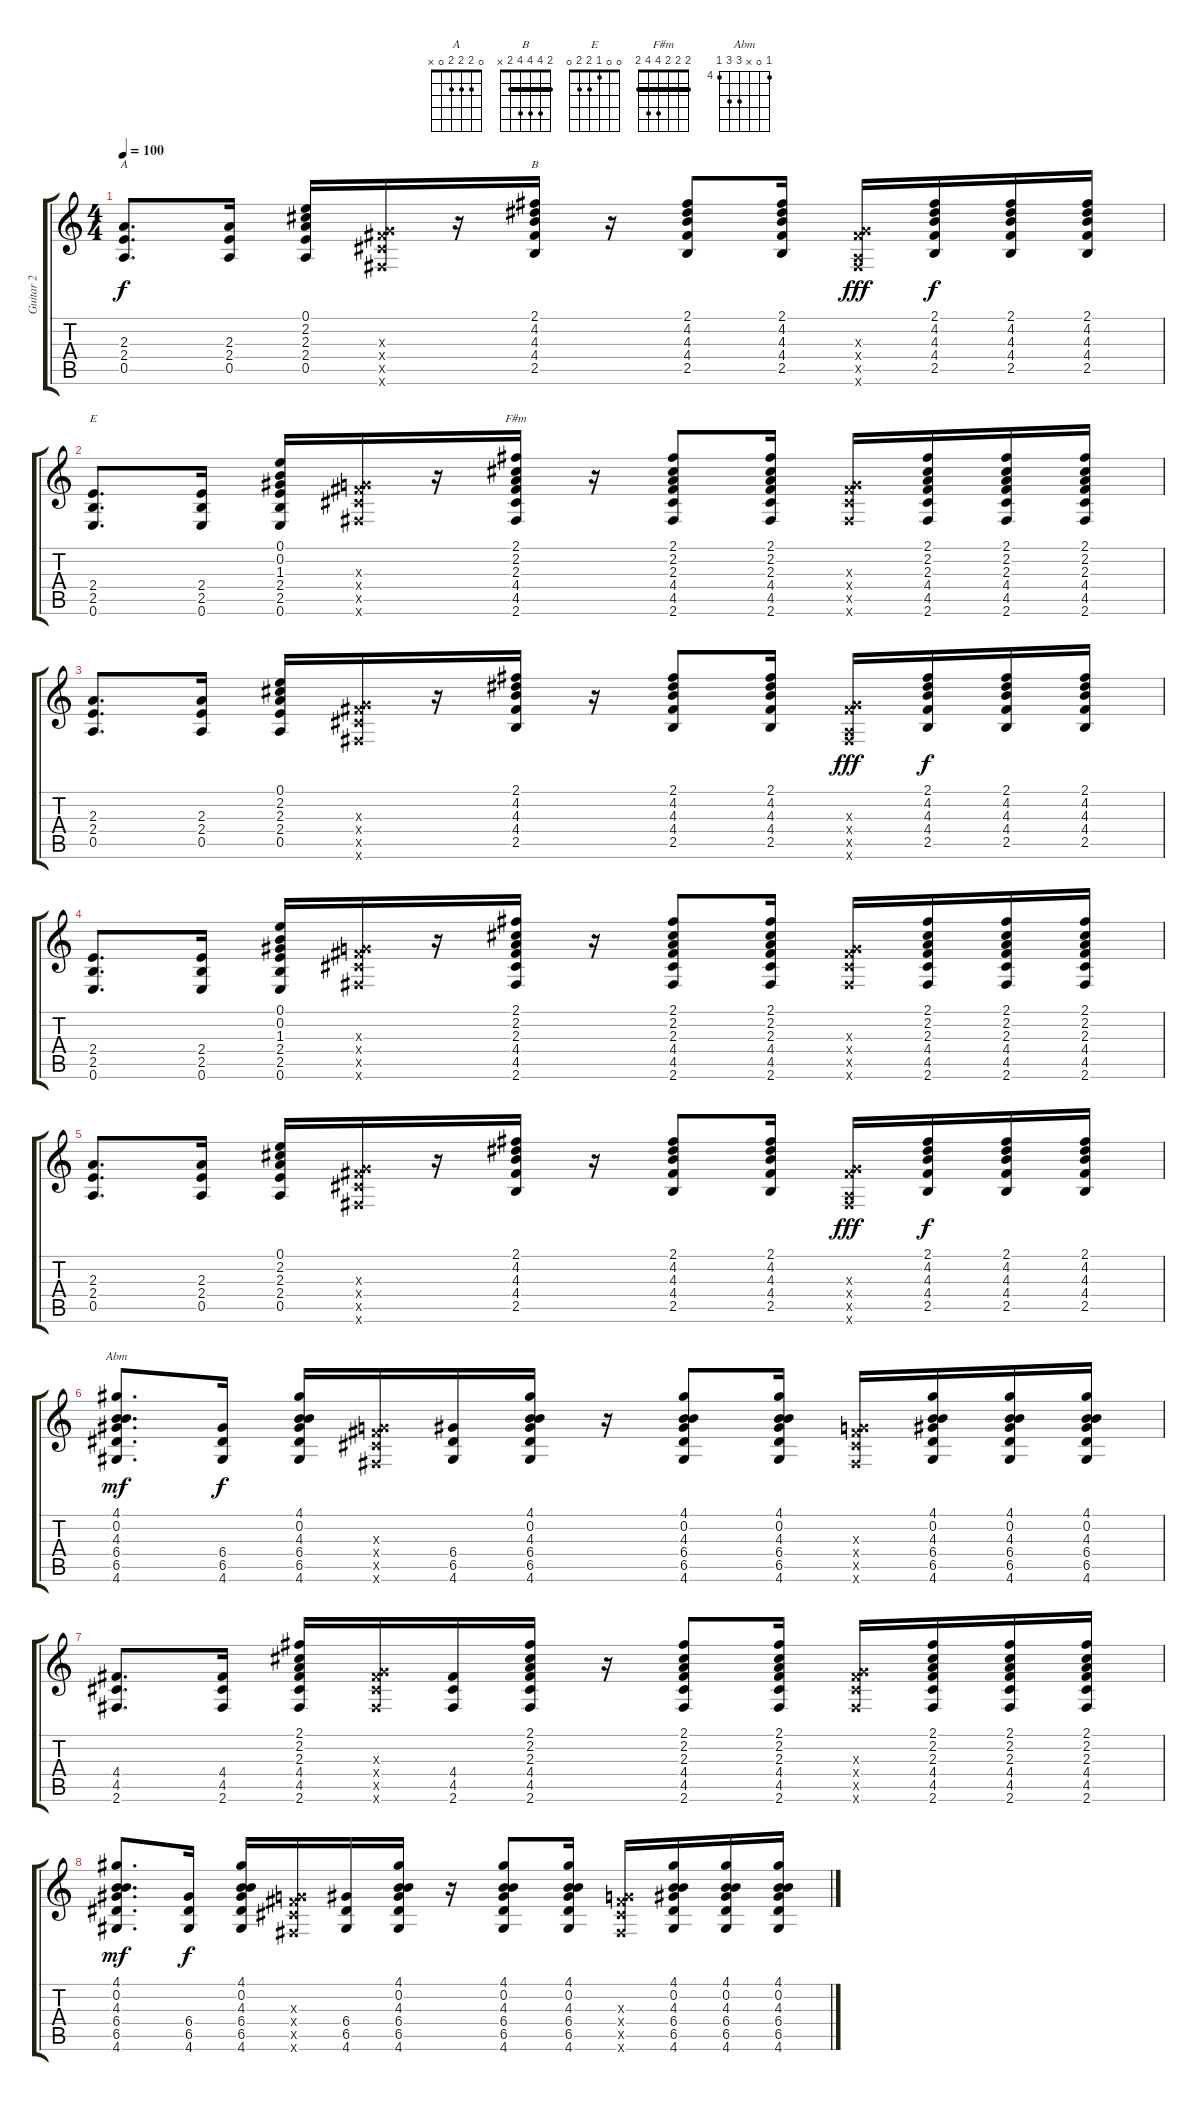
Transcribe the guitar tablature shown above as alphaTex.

\track ("Guitar 2" "Guitar 2") {instrument acousticguitarsteel}
\staff {score tabs}
\tuning (E4 B3 G3 D3 A2 E2) {hide}
\chord ("A" 0 2 2 2 0 x)
\chord ("B" 2 4 4 4 2 x) {barre 2}
\chord ("E" 0 0 1 2 2 0)
\chord ("F#m" 2 2 2 4 4 2) {barre 2}
\chord ("Abm" 4 0 x 6 6 4) {firstfret 4}
\ts (4 4)
\tempo 100
\clef g2
\ks c
(2.3 2.4 0.5).8{d ch "A" dy f} (2.3 2.4 0.5).16 (0.1 2.2 2.3 2.4 0.5).16 (0.3{x} 4.4{x} 4.5{x} 2.6{x}).16 r.16 (2.1 4.2 4.3 4.4 2.5).16{ch "B"} r.16 (2.1 4.2 4.3 4.4 2.5).8 (2.1 4.2 4.3 4.4 2.5).16 (0.3{x} 4.4{x} 0.5{x} 2.6{x}).16{dy fff} (2.1 4.2 4.3 4.4 2.5).16{dy f} (2.1 4.2 4.3 4.4 2.5).16 (2.1 4.2 4.3 4.4 2.5).16 |
(2.4 2.5 0.6).8{d ch "E"} (2.4 2.5 0.6).16 (0.1 0.2 1.3 2.4 2.5 0.6).16 (0.3{x} 4.4{x} 4.5{x} 2.6{x}).16 r.16 (2.1 2.2 2.3 4.4 4.5 2.6).16{ch "F#m"} r.16 (2.1 2.2 2.3 4.4 4.5 2.6).8 (2.1 2.2 2.3 4.4 4.5 2.6).16 (0.3{x} 4.4{x} 4.5{x} 2.6{x}).16 (2.1 2.2 2.3 4.4 4.5 2.6).16 (2.1 2.2 2.3 4.4 4.5 2.6).16 (2.1 2.2 2.3 4.4 4.5 2.6).16 |
(2.3 2.4 0.5).8{d} (2.3 2.4 0.5).16 (0.1 2.2 2.3 2.4 0.5).16 (0.3{x} 4.4{x} 4.5{x} 2.6{x}).16 r.16 (2.1 4.2 4.3 4.4 2.5).16 r.16 (2.1 4.2 4.3 4.4 2.5).8 (2.1 4.2 4.3 4.4 2.5).16 (0.3{x} 4.4{x} 0.5{x} 2.6{x}).16{dy fff} (2.1 4.2 4.3 4.4 2.5).16{dy f} (2.1 4.2 4.3 4.4 2.5).16 (2.1 4.2 4.3 4.4 2.5).16 |
(2.4 2.5 0.6).8{d} (2.4 2.5 0.6).16 (0.1 0.2 1.3 2.4 2.5 0.6).16 (0.3{x} 4.4{x} 4.5{x} 2.6{x}).16 r.16 (2.1 2.2 2.3 4.4 4.5 2.6).16 r.16 (2.1 2.2 2.3 4.4 4.5 2.6).8 (2.1 2.2 2.3 4.4 4.5 2.6).16 (0.3{x} 4.4{x} 4.5{x} 2.6{x}).16 (2.1 2.2 2.3 4.4 4.5 2.6).16 (2.1 2.2 2.3 4.4 4.5 2.6).16 (2.1 2.2 2.3 4.4 4.5 2.6).16 |
(2.3 2.4 0.5).8{d} (2.3 2.4 0.5).16 (0.1 2.2 2.3 2.4 0.5).16 (0.3{x} 4.4{x} 4.5{x} 2.6{x}).16 r.16 (2.1 4.2 4.3 4.4 2.5).16 r.16 (2.1 4.2 4.3 4.4 2.5).8 (2.1 4.2 4.3 4.4 2.5).16 (0.3{x} 4.4{x} 0.5{x} 2.6{x}).16{dy fff} (2.1 4.2 4.3 4.4 2.5).16{dy f} (2.1 4.2 4.3 4.4 2.5).16 (2.1 4.2 4.3 4.4 2.5).16 |
(4.1 0.2 4.3 6.4 6.5 4.6).8{d ch "Abm" dy mf} (6.4 6.5 4.6).16{dy f} (4.1 0.2 4.3 6.4 6.5 4.6).16 (0.3{x} 4.4{x} 4.5{x} 2.6{x}).16 (6.4 6.5 4.6).16 (4.1 0.2 4.3 6.4 6.5 4.6).16 r.16 (4.1 0.2 4.3 6.4 6.5 4.6).8 (4.1 0.2 4.3 6.4 6.5 4.6).16 (0.3{x} 4.4{x} 4.5{x} 2.6{x}).16 (4.1 0.2 4.3 6.4 6.5 4.6).16 (4.1 0.2 4.3 6.4 6.5 4.6).16 (4.1 0.2 4.3 6.4 6.5 4.6).16 |
(4.4 4.5 2.6).8{d} (4.4 4.5 2.6).16 (2.1 2.2 2.3 4.4 4.5 2.6).16 (0.3{x} 4.4{x} 4.5{x} 2.6{x}).16 (4.4 4.5 2.6).16 (2.1 2.2 2.3 4.4 4.5 2.6).16 r.16 (2.1 2.2 2.3 4.4 4.5 2.6).8 (2.1 2.2 2.3 4.4 4.5 2.6).16 (0.3{x} 4.4{x} 4.5{x} 2.6{x}).16 (2.1 2.2 2.3 4.4 4.5 2.6).16 (2.1 2.2 2.3 4.4 4.5 2.6).16 (2.1 2.2 2.3 4.4 4.5 2.6).16 |
(4.1 0.2 4.3 6.4 6.5 4.6).8{d dy mf} (6.4 6.5 4.6).16{dy f} (4.1 0.2 4.3 6.4 6.5 4.6).16 (0.3{x} 4.4{x} 4.5{x} 2.6{x}).16 (6.4 6.5 4.6).16 (4.1 0.2 4.3 6.4 6.5 4.6).16 r.16 (4.1 0.2 4.3 6.4 6.5 4.6).8 (4.1 0.2 4.3 6.4 6.5 4.6).16 (0.3{x} 4.4{x} 4.5{x} 2.6{x}).16 (4.1 0.2 4.3 6.4 6.5 4.6).16 (4.1 0.2 4.3 6.4 6.5 4.6).16 (4.1 0.2 4.3 6.4 6.5 4.6).16
